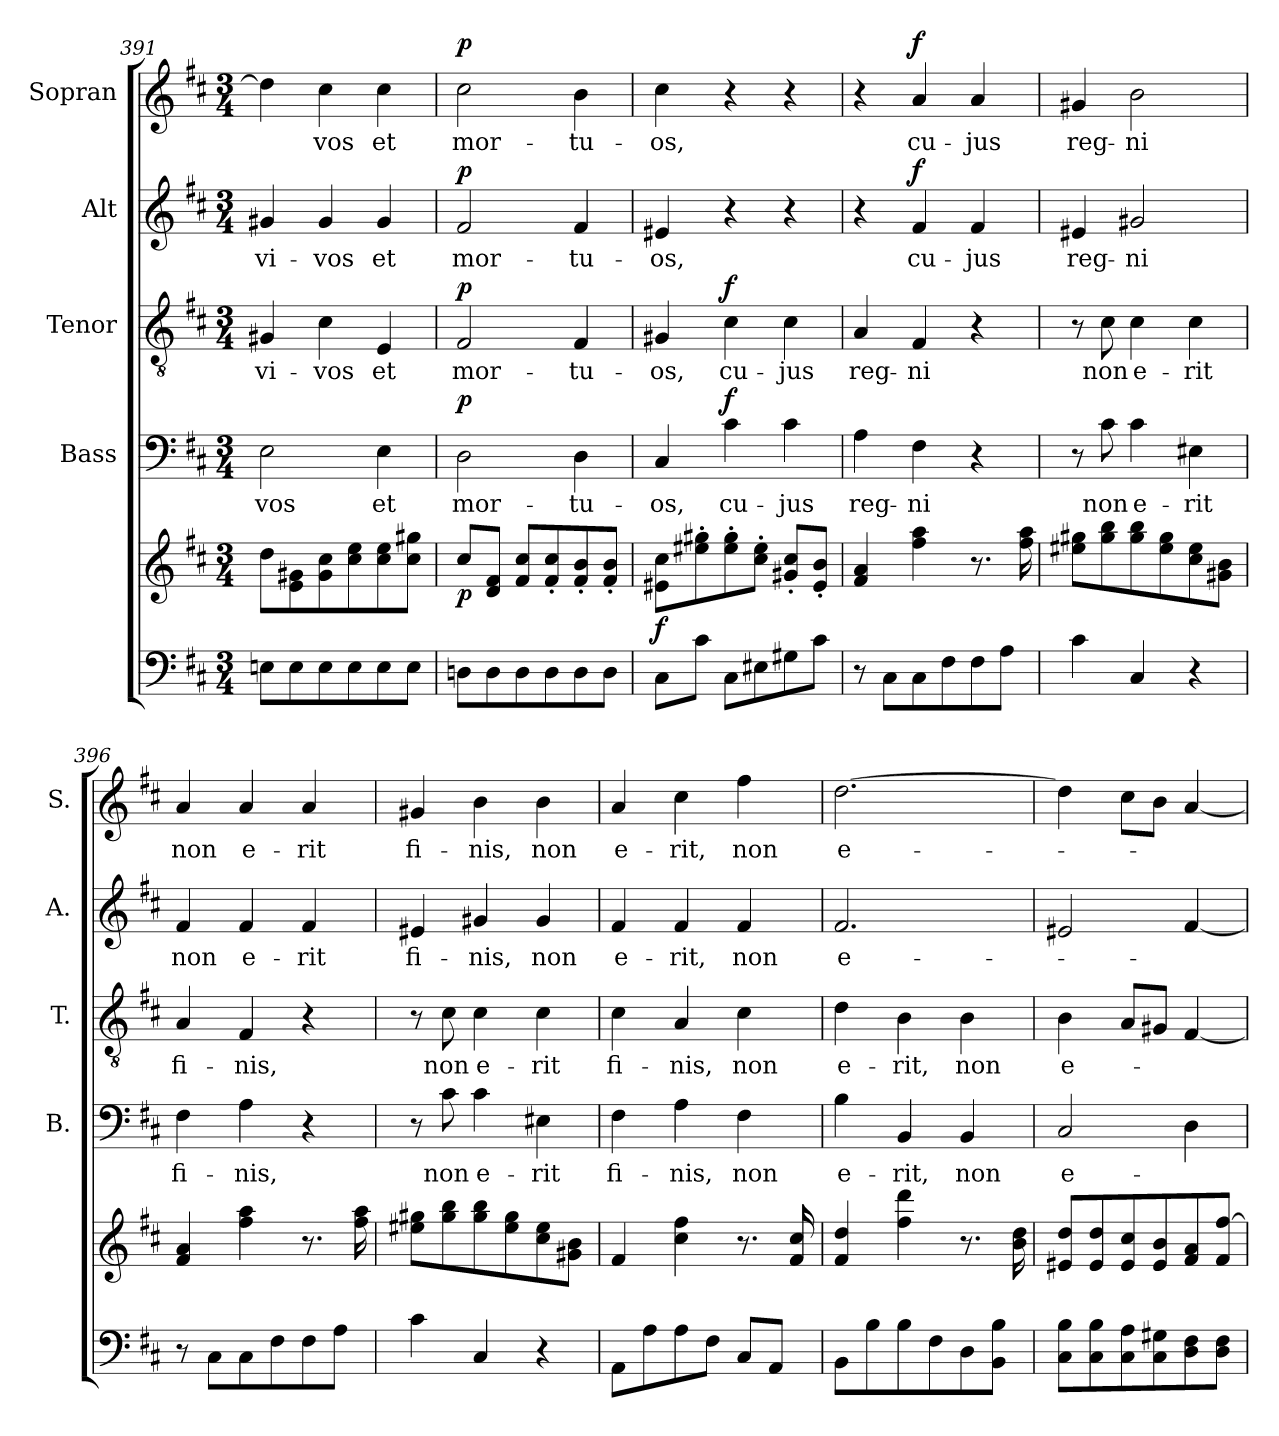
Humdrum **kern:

**kern	**kern	**dynam	**kern	**text	**dynam	**kern	**text	**dynam	**kern	**text	**dynam	**kern	**text	**dynam
*part5	*part5	*part5	*part4	*part4	*part4	*part3	*part3	*part3	*part2	*part2	*part2	*part1	*part1	*part1
*staff6	*staff5	*staff5/6	*staff4	*staff4	*staff4	*staff3	*staff3	*staff3	*staff2	*staff2	*staff2	*staff1	*staff1	*staff1
*	*	*	*I"Bass	*	*	*I"Tenor	*	*	*I"Alt	*	*	*I"Sopran	*	*
*	*	*	*I'B.	*	*	*I'T.	*	*	*I'A.	*	*	*I'S.	*	*
*clefF4	*clefG2	*	*clefF4	*	*	*clefGv2	*	*	*clefG2	*	*	*clefG2	*	*
*k[f#c#]	*k[f#c#]	*	*k[f#c#]	*	*	*k[f#c#]	*	*	*k[f#c#]	*	*	*k[f#c#]	*	*
*D:	*D:	*	*D:	*	*	*D:	*	*	*D:	*	*	*D:	*	*
*M3/4	*M3/4	*	*M3/4	*	*	*M3/4	*	*	*M3/4	*	*	*M3/4	*	*
=391	=391	=391	=391	=391	=391	=391	=391	=391	=391	=391	=391	=391	=391	=391
!	!	!	!	!LO:LY:b	!	!	!LO:LY:b	!	!	!LO:LY:b	!	!	!	!
8En\L	8dd\L	.	2E\	-vos	.	4G#X/	vi-	.	4g#X/	vi-	.	4dd\]	.	.
8E\	8e\ 8g#X\	.	.	.	.	.	.	.	.	.	.	.	.	.
!	!	!	!	!	!	!	!LO:LY:b	!	!	!LO:LY:b	!	!	!LO:LY:b	!
8E\	8g#\ 8cc#\	.	.	.	.	4c#\	-vos	.	4g#/	-vos	.	4cc#\	-vos	.
8E\	8cc#\ 8ee\	.	.	.	.	.	.	.	.	.	.	.	.	.
!	!	!	!	!LO:LY:b	!	!	!LO:LY:b	!	!	!LO:LY:b	!	!	!LO:LY:b	!
8E\	8cc#\ 8ee\	.	4E\	et	.	4E/	et	.	4g#/	et	.	4cc#\	et	.
8E\J	8cc#\ 8gg#X\J	.	.	.	.	.	.	.	.	.	.	.	.	.
=392	=392	=392	=392	=392	=392	=392	=392	=392	=392	=392	=392	=392	=392	=392
!	!	!LO:DY:b	!	!LO:LY:b	!LO:DY:a	!	!LO:LY:b	!LO:DY:a	!	!LO:LY:b	!LO:DY:a	!	!LO:LY:b	!LO:DY:a
8Dn\L	8cc#/L	p	2D\	mor-	p	2F#/	mor-	p	2f#/	mor-	p	2cc#\	mor-	p
8D\	8d/ 8f#/J	.	.	.	.	.	.	.	.	.	.	.	.	.
8D\	8f#/ 8cc#/L	.	.	.	.	.	.	.	.	.	.	.	.	.
8D\	8f#/'< 8cc#/'<	.	.	.	.	.	.	.	.	.	.	.	.	.
!	!	!	!	!LO:LY:b	!	!	!LO:LY:b	!	!	!LO:LY:b	!	!	!LO:LY:b	!
8D\	8f#/'< 8b/'<	.	4D\	-tu-	.	4F#/	-tu-	.	4f#/	-tu-	.	4b\	-tu-	.
8D\J	8f#/'< 8b/'<J	.	.	.	.	.	.	.	.	.	.	.	.	.
=393	=393	=393	=393	=393	=393	=393	=393	=393	=393	=393	=393	=393	=393	=393
!	!	!LO:DY:b	!	!LO:LY:b	!	!	!LO:LY:b	!	!	!LO:LY:b	!	!	!LO:LY:b	!
8C#\L	8e#X\ 8cc#\L	f	4C#/	-os,	.	4G#X/	-os,	.	4e#X/	-os,	.	4cc#\	-os,	.
8c#\J	8ee#X\'> 8gg#X\'>	.	.	.	.	.	.	.	.	.	.	.	.	.
!	!	!	!	!LO:LY:b	!LO:DY:a	!	!LO:LY:b	!LO:DY:a	!	!	!	!	!	!
8C#\L	8ee#\'> 8gg#\'>	.	4c#\	cu-	f	4c#\	cu-	f	4r	.	.	4r	.	.
8E#X\	8cc#\'> 8ee#\'>J	.	.	.	.	.	.	.	.	.	.	.	.	.
!	!	!	!	!LO:LY:b	!	!	!LO:LY:b	!	!	!	!	!	!	!
8G#X\	8g#X/'< 8cc#/'<L	.	4c#\	-jus	.	4c#\	-jus	.	4r	.	.	4r	.	.
8c#\J	8e#/'< 8b/'<J	.	.	.	.	.	.	.	.	.	.	.	.	.
=394	=394	=394	=394	=394	=394	=394	=394	=394	=394	=394	=394	=394	=394	=394
!	!	!	!	!LO:LY:b	!	!	!LO:LY:b	!	!	!	!	!	!	!
8r	4f#/ 4a/	.	4A\	reg-	.	4A/	reg-	.	4r	.	.	4r	.	.
8C#\L	.	.	.	.	.	.	.	.	.	.	.	.	.	.
!	!	!	!	!LO:LY:b	!	!	!LO:LY:b	!	!	!LO:LY:b	!LO:DY:a	!	!LO:LY:b	!LO:DY:a
8C#\	4ff#\ 4aa\	.	4F#\	-ni	.	4F#/	-ni	.	4f#/	cu-	f	4a/	cu-	f
8F#\	.	.	.	.	.	.	.	.	.	.	.	.	.	.
!	!	!	!	!	!	!	!	!	!	!LO:LY:b	!	!	!LO:LY:b	!
8F#\	8.r	.	4r	.	.	4r	.	.	4f#/	-jus	.	4a/	-jus	.
8A\J	.	.	.	.	.	.	.	.	.	.	.	.	.	.
.	16ff#\ 16aa\	.	.	.	.	.	.	.	.	.	.	.	.	.
=395	=395	=395	=395	=395	=395	=395	=395	=395	=395	=395	=395	=395	=395	=395
!	!	!	!	!	!	!	!	!	!	!LO:LY:b	!	!	!LO:LY:b	!
4c#\	8ee#X\ 8gg#X\L	.	8r	.	.	8r	.	.	4e#X/	reg-	.	4g#X/	reg-	.
!	!	!	!	!LO:LY:b	!	!	!LO:LY:b	!	!	!	!	!	!	!
.	8gg#\ 8bb\	.	8c#\	non	.	8c#\	non	.	.	.	.	.	.	.
!	!	!	!	!LO:LY:b	!	!	!LO:LY:b	!	!	!LO:LY:b	!	!	!LO:LY:b	!
4C#/	8gg#\ 8bb\	.	4c#\	e-	.	4c#\	e-	.	2g#X/	-ni	.	2b\	-ni	.
.	8ee#\ 8gg#\	.	.	.	.	.	.	.	.	.	.	.	.	.
!	!	!	!	!LO:LY:b	!	!	!LO:LY:b	!	!	!	!	!	!	!
4r	8cc#\ 8ee#\	.	4E#X\	-rit	.	4c#\	-rit	.	.	.	.	.	.	.
.	8g#X\ 8b\J	.	.	.	.	.	.	.	.	.	.	.	.	.
!!LO:LB:g=z
=396	=396	=396	=396	=396	=396	=396	=396	=396	=396	=396	=396	=396	=396	=396
!	!	!	!	!LO:LY:b	!	!	!LO:LY:b	!	!	!LO:LY:b	!	!	!LO:LY:b	!
8r	4f#/ 4a/	.	4F#\	fi-	.	4A/	fi-	.	4f#/	non	.	4a/	non	.
8C#\L	.	.	.	.	.	.	.	.	.	.	.	.	.	.
!	!	!	!	!LO:LY:b	!	!	!LO:LY:b	!	!	!LO:LY:b	!	!	!LO:LY:b	!
8C#\	4ff#\ 4aa\	.	4A\	-nis,	.	4F#/	-nis,	.	4f#/	e-	.	4a/	e-	.
8F#\	.	.	.	.	.	.	.	.	.	.	.	.	.	.
!	!	!	!	!	!	!	!	!	!	!LO:LY:b	!	!	!LO:LY:b	!
8F#\	8.r	.	4r	.	.	4r	.	.	4f#/	-rit	.	4a/	-rit	.
8A\J	.	.	.	.	.	.	.	.	.	.	.	.	.	.
.	16ff#\ 16aa\	.	.	.	.	.	.	.	.	.	.	.	.	.
=397	=397	=397	=397	=397	=397	=397	=397	=397	=397	=397	=397	=397	=397	=397
!	!	!	!	!	!	!	!	!	!	!LO:LY:b	!	!	!LO:LY:b	!
4c#\	8ee#X\ 8gg#X\L	.	8r	.	.	8r	.	.	4e#X/	fi-	.	4g#X/	fi-	.
!	!	!	!	!LO:LY:b	!	!	!LO:LY:b	!	!	!	!	!	!	!
.	8gg#\ 8bb\	.	8c#\	non	.	8c#\	non	.	.	.	.	.	.	.
!	!	!	!	!LO:LY:b	!	!	!LO:LY:b	!	!	!LO:LY:b	!	!	!LO:LY:b	!
4C#/	8gg#\ 8bb\	.	4c#\	e-	.	4c#\	e-	.	4g#X/	-nis,	.	4b\	-nis,	.
.	8ee#\ 8gg#\	.	.	.	.	.	.	.	.	.	.	.	.	.
!	!	!	!	!LO:LY:b	!	!	!LO:LY:b	!	!	!LO:LY:b	!	!	!LO:LY:b	!
4r	8cc#\ 8ee#\	.	4E#X\	-rit	.	4c#\	-rit	.	4g#/	non	.	4b\	non	.
.	8g#X\ 8b\J	.	.	.	.	.	.	.	.	.	.	.	.	.
=398	=398	=398	=398	=398	=398	=398	=398	=398	=398	=398	=398	=398	=398	=398
!	!	!	!	!LO:LY:b	!	!	!LO:LY:b	!	!	!LO:LY:b	!	!	!LO:LY:b	!
8AA\L	4f#/	.	4F#\	fi-	.	4c#\	fi-	.	4f#/	e-	.	4a/	e-	.
8A\	.	.	.	.	.	.	.	.	.	.	.	.	.	.
!	!	!	!	!LO:LY:b	!	!	!LO:LY:b	!	!	!LO:LY:b	!	!	!LO:LY:b	!
8A\	4cc#\ 4ff#\	.	4A\	-nis,	.	4A/	-nis,	.	4f#/	-rit,	.	4cc#\	-rit,	.
8F#\J	.	.	.	.	.	.	.	.	.	.	.	.	.	.
!	!	!	!	!LO:LY:b	!	!	!LO:LY:b	!	!	!LO:LY:b	!	!	!LO:LY:b	!
8C#/L	8.r	.	4F#\	non	.	4c#\	non	.	4f#/	non	.	4ff#\	non	.
8AA/J	.	.	.	.	.	.	.	.	.	.	.	.	.	.
.	16f#/ 16cc#/	.	.	.	.	.	.	.	.	.	.	.	.	.
=399	=399	=399	=399	=399	=399	=399	=399	=399	=399	=399	=399	=399	=399	=399
!	!	!	!	!LO:LY:b	!	!	!LO:LY:b	!	!	!LO:LY:b	!	!	!LO:LY:b	!
8BB\L	4f#/ 4dd/	.	4B\	e-	.	4d\	e-	.	2.f#/	e-	.	[2.dd\	e-	.
8B\	.	.	.	.	.	.	.	.	.	.	.	.	.	.
!	!	!	!	!LO:LY:b	!	!	!LO:LY:b	!	!	!	!	!	!	!
8B\	4ff#\ 4ddd\	.	4BB/	-rit,	.	4B\	-rit,	.	.	.	.	.	.	.
8F#\	.	.	.	.	.	.	.	.	.	.	.	.	.	.
!	!	!	!	!LO:LY:b	!	!	!LO:LY:b	!	!	!	!	!	!	!
8D\	8.r	.	4BB/	non	.	4B\	non	.	.	.	.	.	.	.
8BB\ 8B\J	.	.	.	.	.	.	.	.	.	.	.	.	.	.
.	16b\ 16dd\	.	.	.	.	.	.	.	.	.	.	.	.	.
=400	=400	=400	=400	=400	=400	=400	=400	=400	=400	=400	=400	=400	=400	=400
!	!	!	!	!LO:LY:b	!	!	!LO:LY:b	!	!	!	!	!	!	!
8C#\ 8B\L	8e#X/ 8dd/L	.	2C#/	e-	.	4B\	e-	.	2e#X/	.	.	4dd\]	.	.
8C#\ 8B\	8e#/ 8dd/	.	.	.	.	.	.	.	.	.	.	.	.	.
8C#\ 8A\	8e#/ 8cc#/	.	.	.	.	8A/L	.	.	.	.	.	8cc#\L	.	.
8C#\ 8G#X\	8e#/ 8b/	.	.	.	.	8G#X/J	.	.	.	.	.	8b\J	.	.
8D\ 8F#\	8f#/ 8a/	.	4D\	.	.	[4F#/	.	.	[4f#/	.	.	[4a/	.	.
8D\ 8F#\J	8f#/ [8ff#/J	.	.	.	.	.	.	.	.	.	.	.	.	.
=	=	=	=	=	=	=	=	=	=	=	=	=	=	=
*-	*-	*-	*-	*-	*-	*-	*-	*-	*-	*-	*-	*-	*-	*-
